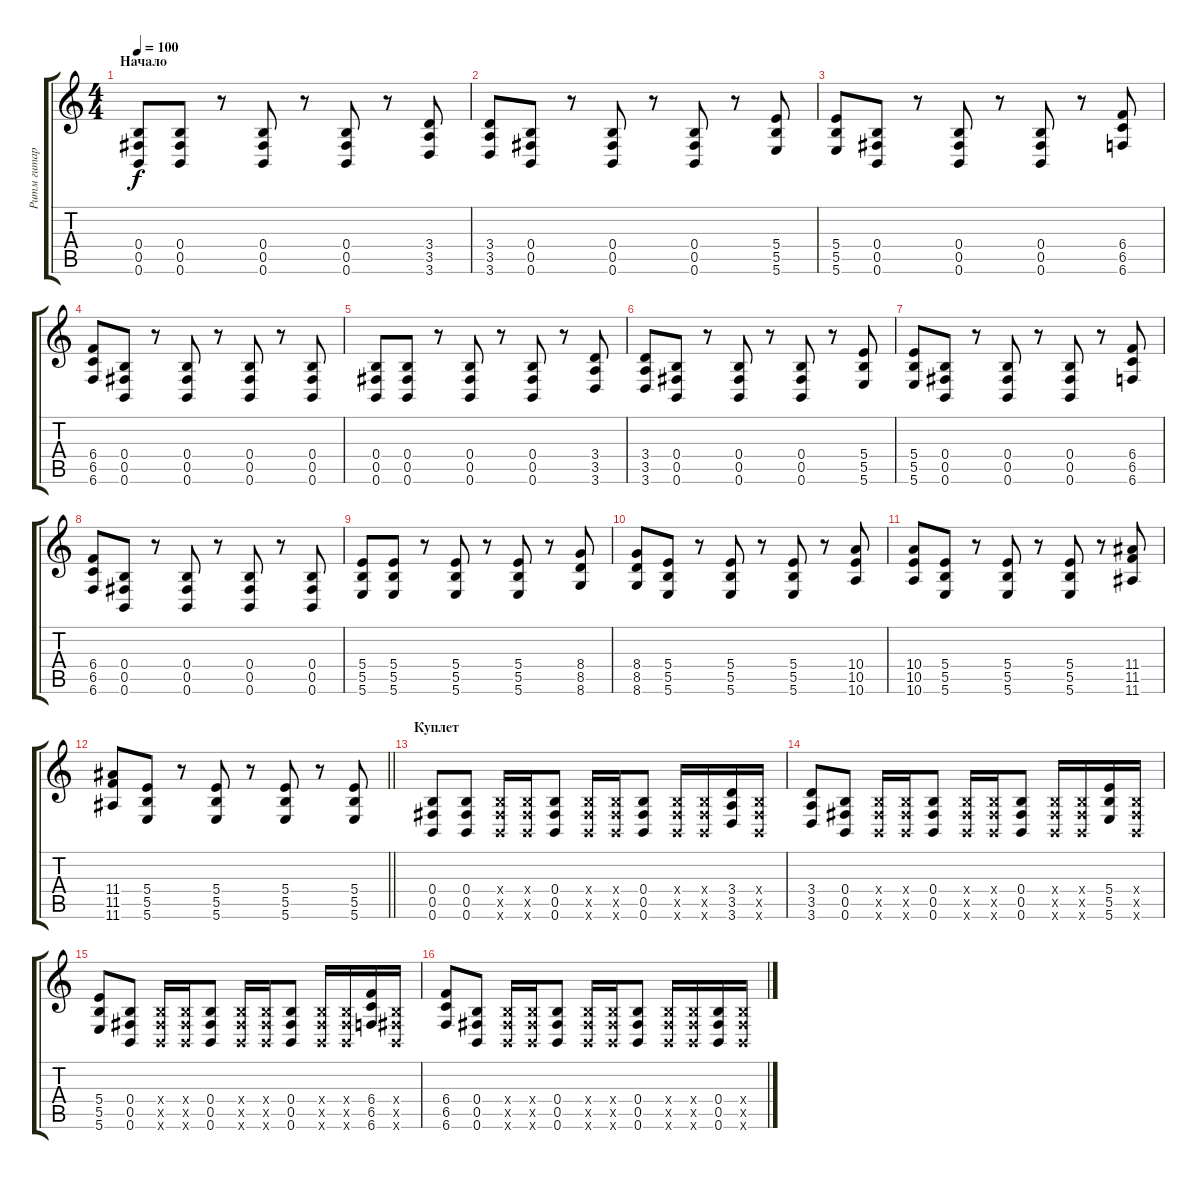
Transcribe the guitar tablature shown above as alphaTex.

\track ("Ритм гитара" "Ритм гитар") {instrument distortionguitar}
\staff {score tabs}
\tuning (Db4 Ab3 E3 B2 Gb2 B1) {hide}
\ts (4 4)
\section ("" "Начало")
\tempo 100
\clef g2
\ks c
(0.4 0.5 0.6).8{dy f instrument distortionguitar} (0.4 0.5 0.6).8 r.8 (0.4 0.5 0.6).8 r.8 (0.4 0.5 0.6).8 r.8 (3.4 3.5 3.6).8 |
(3.4 3.5 3.6).8 (0.4 0.5 0.6).8 r.8 (0.4 0.5 0.6).8 r.8 (0.4 0.5 0.6).8 r.8 (5.4 5.5 5.6).8 |
(5.4 5.5 5.6).8 (0.4 0.5 0.6).8 r.8 (0.4 0.5 0.6).8 r.8 (0.4 0.5 0.6).8 r.8 (6.4 6.5 6.6).8 |
(6.4 6.5 6.6).8 (0.4 0.5 0.6).8 r.8 (0.4 0.5 0.6).8 r.8 (0.4 0.5 0.6).8 r.8 (0.4 0.5 0.6).8 |
(0.4 0.5 0.6).8 (0.4 0.5 0.6).8 r.8 (0.4 0.5 0.6).8 r.8 (0.4 0.5 0.6).8 r.8 (3.4 3.5 3.6).8 |
(3.4 3.5 3.6).8 (0.4 0.5 0.6).8 r.8 (0.4 0.5 0.6).8 r.8 (0.4 0.5 0.6).8 r.8 (5.4 5.5 5.6).8 |
(5.4 5.5 5.6).8 (0.4 0.5 0.6).8 r.8 (0.4 0.5 0.6).8 r.8 (0.4 0.5 0.6).8 r.8 (6.4 6.5 6.6).8 |
(6.4 6.5 6.6).8 (0.4 0.5 0.6).8 r.8 (0.4 0.5 0.6).8 r.8 (0.4 0.5 0.6).8 r.8 (0.4 0.5 0.6).8 |
(5.4 5.5 5.6).8 (5.4 5.5 5.6).8 r.8 (5.4 5.5 5.6).8 r.8 (5.4 5.5 5.6).8 r.8 (8.4 8.5 8.6).8 |
(8.4 8.5 8.6).8 (5.4 5.5 5.6).8 r.8 (5.4 5.5 5.6).8 r.8 (5.4 5.5 5.6).8 r.8 (10.4 10.5 10.6).8 |
(10.4 10.5 10.6).8 (5.4 5.5 5.6).8 r.8 (5.4 5.5 5.6).8 r.8 (5.4 5.5 5.6).8 r.8 (11.4 11.5 11.6).8 |
\barLineRight lightlight
(11.4 11.5 11.6).8 (5.4 5.5 5.6).8 r.8 (5.4 5.5 5.6).8 r.8 (5.4 5.5 5.6).8 r.8 (5.4 5.5 5.6).8 |
\section ("" "Куплет")
(0.4 0.5 0.6).8 (0.4 0.5 0.6).8 (0.4{x} 0.5{x} 0.6{x}).16 (0.4{x} 0.5{x} 0.6{x}).16 (0.4 0.5 0.6).8 (0.4{x} 0.5{x} 0.6{x}).16 (0.4{x} 0.5{x} 0.6{x}).16 (0.4 0.5 0.6).8 (0.4{x} 0.5{x} 0.6{x}).16 (0.4{x} 0.5{x} 0.6{x}).16 (3.4 3.5 3.6).16 (0.4{x} 0.5{x} 0.6{x}).16 |
(3.4 3.5 3.6).8 (0.4 0.5 0.6).8 (0.4{x} 0.5{x} 0.6{x}).16 (0.4{x} 0.5{x} 0.6{x}).16 (0.4 0.5 0.6).8 (0.4{x} 0.5{x} 0.6{x}).16 (0.4{x} 0.5{x} 0.6{x}).16 (0.4 0.5 0.6).8 (0.4{x} 0.5{x} 0.6{x}).16 (0.4{x} 0.5{x} 0.6{x}).16 (5.4 5.5 5.6).16 (0.4{x} 0.5{x} 0.6{x}).16 |
(5.4 5.5 5.6).8 (0.4 0.5 0.6).8 (0.4{x} 0.5{x} 0.6{x}).16 (0.4{x} 0.5{x} 0.6{x}).16 (0.4 0.5 0.6).8 (0.4{x} 0.5{x} 0.6{x}).16 (0.4{x} 0.5{x} 0.6{x}).16 (0.4 0.5 0.6).8 (0.4{x} 0.5{x} 0.6{x}).16 (0.4{x} 0.5{x} 0.6{x}).16 (6.4 6.5 6.6).16 (0.4{x} 0.5{x} 0.6{x}).16 |
(6.4 6.5 6.6).8 (0.4 0.5 0.6).8 (0.4{x} 0.5{x} 0.6{x}).16 (0.4{x} 0.5{x} 0.6{x}).16 (0.4 0.5 0.6).8 (0.4{x} 0.5{x} 0.6{x}).16 (0.4{x} 0.5{x} 0.6{x}).16 (0.4 0.5 0.6).8 (0.4{x} 0.5{x} 0.6{x}).16 (0.4{x} 0.5{x} 0.6{x}).16 (0.4 0.5 0.6).16 (0.4{x} 0.5{x} 0.6{x}).16
